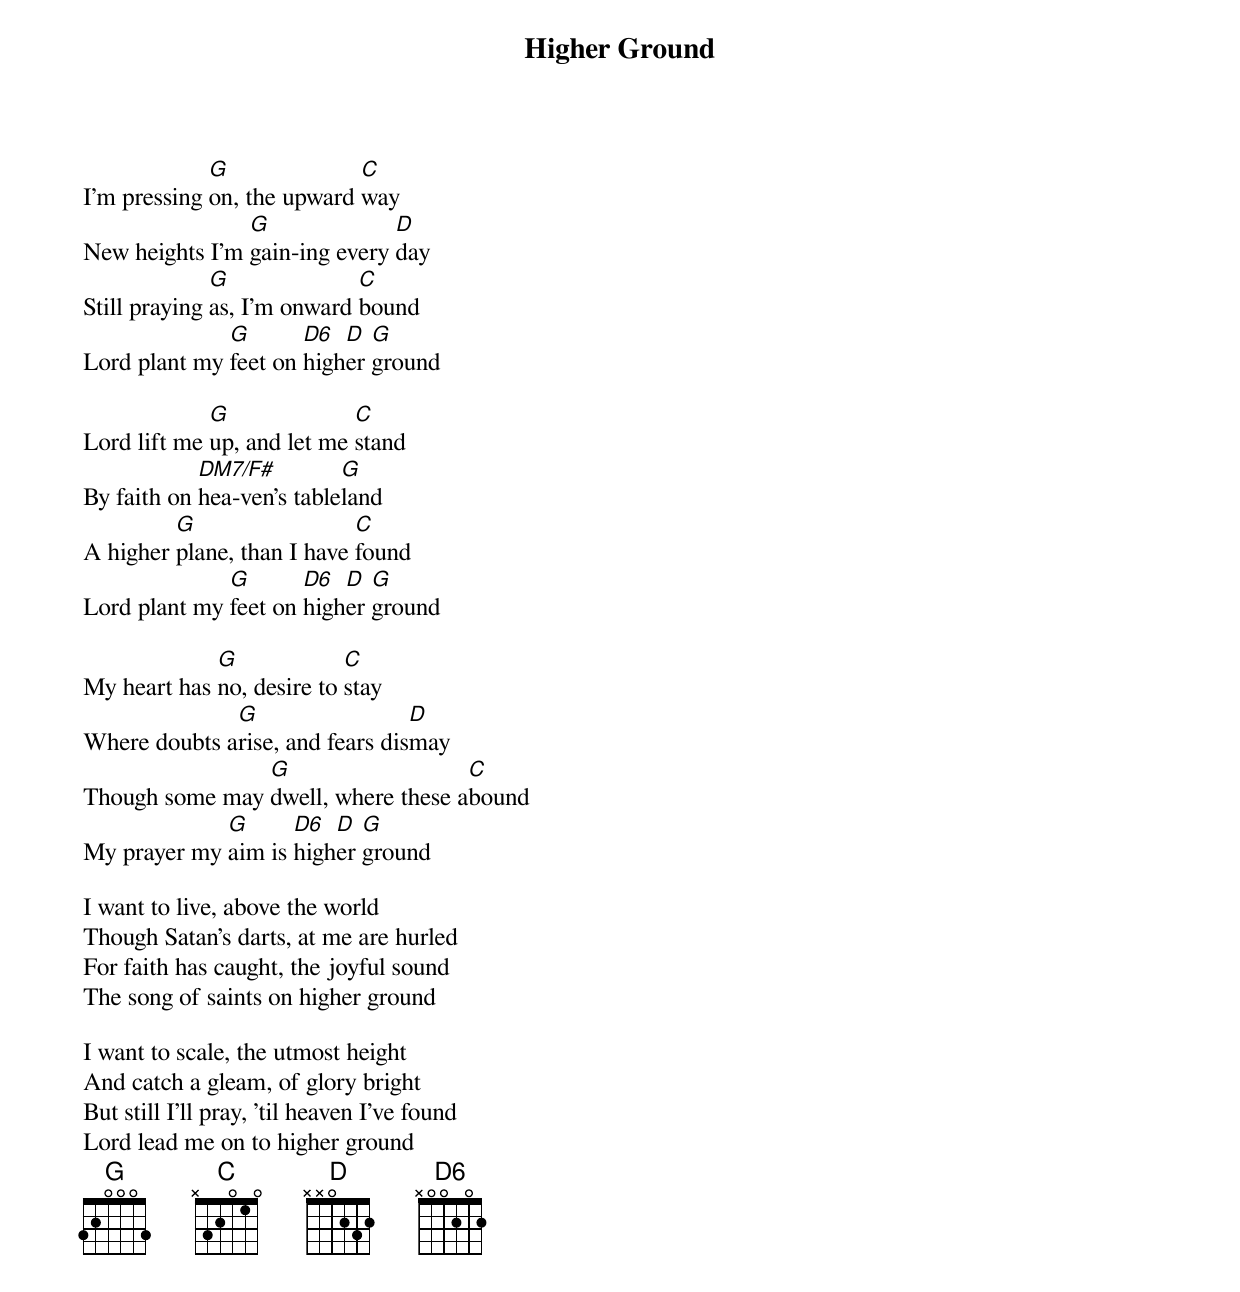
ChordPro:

{title: Higher Ground}
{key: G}
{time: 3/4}
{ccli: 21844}
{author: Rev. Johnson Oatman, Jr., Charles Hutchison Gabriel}
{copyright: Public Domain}

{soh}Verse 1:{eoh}
I'm pressing [G]on, the upward [C]way
New heights I'm [G]gain-ing every [D]day
Still praying [G]as, I'm onward [C]bound
Lord plant my [G]feet on [D6]high[D]er [G]ground

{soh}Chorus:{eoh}
Lord lift me [G]up, and let me [C]stand
By faith on [DM7/F#]hea-ven's table[G]land
A higher [G]plane, than I have [C]found
Lord plant my [G]feet on [D6]high[D]er [G]ground

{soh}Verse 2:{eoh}
My heart has [G]no, desire to [C]stay
Where doubts a[G]rise, and fears dis[D]may
Though some may [G]dwell, where these a[C]bound
My prayer my [G]aim is [D6]high[D]er [G]ground

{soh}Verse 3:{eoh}
I want to live, above the world
Though Satan's darts, at me are hurled
For faith has caught, the joyful sound
The song of saints on higher ground

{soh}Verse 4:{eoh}
I want to scale, the utmost height
And catch a gleam, of glory bright
But still I'll pray, 'til heaven I've found
Lord lead me on to higher ground
